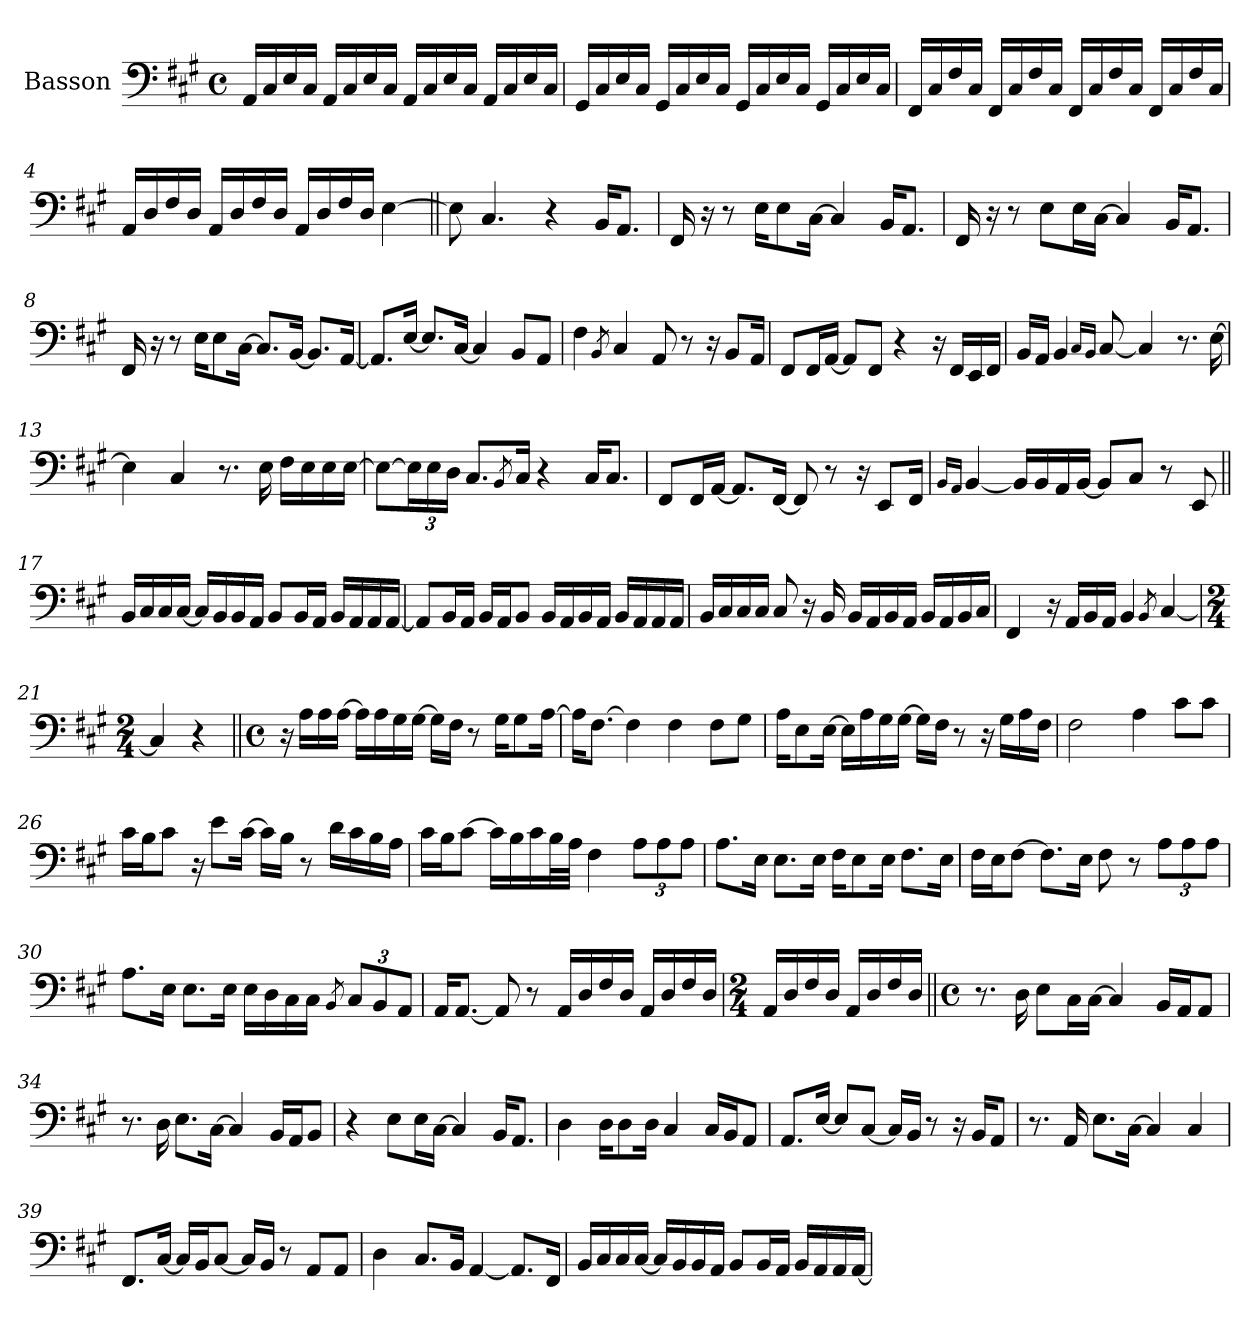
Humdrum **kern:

**kern
*part1
*staff1
*I"Basson
*I'Bsn.
*clefF4
*k[f#c#g#]
*M4/4
*met(c)
*MM67
=1
16AA/LL
16C#/
16E/
16C#/JJ
16AA/LL
16C#/
16E/
16C#/JJ
16AA/LL
16C#/
16E/
16C#/JJ
16AA/LL
16C#/
16E/
16C#/JJ
=2
16GG#/LL
16C#/
16E/
16C#/JJ
16GG#/LL
16C#/
16E/
16C#/JJ
16GG#/LL
16C#/
16E/
16C#/JJ
16GG#/LL
16C#/
16E/
16C#/JJ
!!LO:LB:g=z
=3
16FF#/LL
16C#/
16F#/
16C#/JJ
16FF#/LL
16C#/
16F#/
16C#/JJ
16FF#/LL
16C#/
16F#/
16C#/JJ
16FF#/LL
16C#/
16F#/
16C#/JJ
=4
16AA/LL
16D/
16F#/
16D/JJ
16AA/LL
16D/
16F#/
16D/JJ
16AA/LL
16D/
16F#/
16D/JJ
[4E\
=5||
8E\]
4.C#/
4r
16BB/KL
8.AA/J
=6
16FF#/
16r
8r
16E\KL
8E\
[16C#\Jk
4C#/]
16BB/KL
8.AA/J
!!LO:LB:g=z
=7
16FF#/
16r
8r
8E\L
16E\L
[16C#\JJ
4C#/]
16BB/KL
8.AA/J
=8
16FF#/
16r
8r
16E\KL
8E\
[16C#\Jk
8.C#/L]
[16BB/Jk
8.BB/L]
[16AA/Jk
=9
8.AA/L]
[16E/Jk
8.E/L]
[16C#/Jk
4C#/]
8BB/L
8AA/J
=10
4F#\
8qBB/
4C#/
8AA/
8r
16r
8BB/L
16AA/Jk
!!LO:LB:g=z
=11
8FF#/L
16FF#/L
[16AA/JJ
8AA/L]
8FF#/J
4r
16r
16FF#/LL
16EE/
16FF#/JJ
=12
16BB/LL
16AA/JJ
4BB/
16qC#/LL
16qBB/JJ
[8C#/
4C#/]
8.r
[16E\
=13
4E\]
4C#/
8.r
16E\
16F#\LL
16E\
16E\
[16E\JJ
=14
8E\L_
*Xbrackettup
24E\L]
24E\
24D\JJ
8.C#/L
8qBB/
16C#/Jk
4r
16C#/KL
8.C#/J
!!LO:LB:g=z
=15
8FF#/L
16FF#/L
[16AA/JJ
8.AA/L]
[16FF#/Jk
8FF#/]
8r
16r
8EE/L
16FF#/Jk
=16
16qBB/LL
16qAA/JJ
[4BB/
16BB/LL]
16BB/
16AA/
[16BB/JJ
8BB/L]
8C#/J
8r
8EE/
=17||
16BB/LL
16C#/
16C#/
[16C#/JJ
16C#/LL]
16BB/
16BB/
16AA/JJ
8BB/L
16BB/L
16AA/JJ
16BB/LL
16AA/
16AA/
[16AA/JJ
!!LO:LB:g=z
=18
8AA/L]
16BB/L
16AA/JJ
16BB/LL
16AA/J
8BB/J
16BB/LL
16AA/
16BB/
16AA/JJ
16BB/LL
16AA/
16AA/
16AA/JJ
=19
16BB/LL
16C#/
16C#/
16C#/JJ
8C#/
16r
16BB/
16BB/LL
16AA/
16BB/
16AA/JJ
16BB/LL
16AA/
16BB/
16C#/JJ
=20
4FF#/
16r
16AA/LL
16BB/
16AA/JJ
4BB/
8qBB/
[4C#/
=21
*M2/4
4C#/]
4r
!!LO:LB:g=z
=22||
*M4/4
*met(c)
16r
16A\LL
16A\
[16A\JJ
16A\LL]
16A\
16G#\
[16G#\JJ
16G#\LL]
16F#\JJ
8r
16G#\KL
8G#\
[16A\Jk
=23
16A\KL]
[8.F#\J
4F#\]
4F#\
8F#\L
8G#\J
=24
16A\KL
8E\
[16E\Jk
16E\LL]
16A\
16G#\
[16G#\JJ
16G#\LL]
16F#\JJ
8r
16r
16G#\LL
16A\
16F#\JJ
=25
2F#\
4A\
8c#\L
8c#\J
!!LO:LB:g=z
=26
16c#\LL
16B\J
8c#\J
16r
8e\L
[16c#\Jk
16c#\LL]
16B\JJ
8r
16d\LL
16c#\
16B\
16A\JJ
=27
16c#\LL
16B\J
[8c#\J
16c#\LL]
16B\
16c#\
32B\L
32A\JJJ
4F#\
12A\L
12A\
12A\J
=28
8.A\L
16E\Jk
8.E\L
16E\Jk
16F#\KL
8E\
16E\Jk
8.F#\L
16E\Jk
!!LO:LB:g=z
=29
16F#\LL
16E\J
[8F#\J
8.F#\L]
16E\Jk
8F#\
8r
12A\L
12A\
12A\J
=30
8.A\L
16E\Jk
8.E\L
16E\Jk
16E\LL
16D\
16C#\
16C#\JJ
8qBB/
12C#/L
12BB/
12AA/J
=31
16AA/KL
[8.AA/J
8AA/]
8r
16AA/LL
16D/
16F#/
16D/JJ
16AA/LL
16D/
16F#/
16D/JJ
!!LO:LB:g=z
=32
*M2/4
16AA/LL
16D/
16F#/
16D/JJ
16AA/LL
16D/
16F#/
16D/JJ
=33||
*M4/4
*met(c)
8.r
16D\
8E\L
16C#\L
[16C#\JJ
4C#/]
16BB/LL
16AA/J
8AA/J
=34
8.r
16D\
8.E\L
[16C#\Jk
4C#/]
16BB/LL
16AA/J
8BB/J
=35
4r
8E\L
16E\L
[16C#\JJ
4C#/]
16BB/KL
8.AA/J
=36
4D\
16D\KL
8D\
16D\Jk
4C#/
16C#/LL
16BB/J
8AA/J
!!LO:PB:g=z
=37
8.AA/L
[16E/Jk
8E/L]
[8C#/J
16C#/LL]
16BB/JJ
8r
16r
16BB/KL
8AA/J
=38
8.r
16AA/
8.E\L
[16C#\Jk
4C#/]
4C#/
=39
8.FF#/L
[16C#/Jk
16C#/LL]
16BB/J
[8C#/J
16C#/LL]
16BB/JJ
8r
8AA/L
8AA/J
=40
4D\
8.C#/L
16BB/Jk
[4AA/
8.AA/L]
16FF#/Jk
!!LO:LB:g=z
=41
16BB/LL
16C#/
16C#/
[16C#/JJ
16C#/LL]
16BB/
16BB/
16AA/JJ
8BB/L
16BB/L
16AA/JJ
16BB/LL
16AA/
16AA/
[16AA/JJ
=
*-
